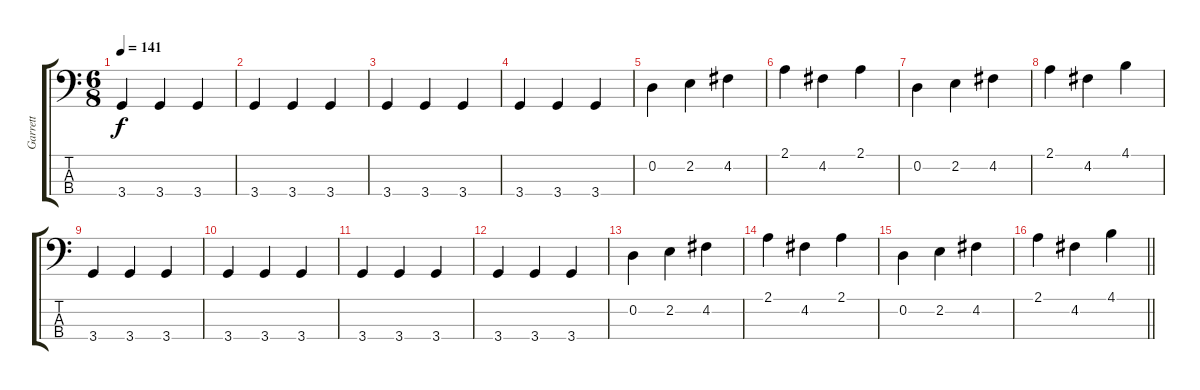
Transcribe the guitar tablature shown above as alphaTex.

\track ("Garrett" "Garrett") {instrument electricbassfinger}
\staff {score tabs}
\tuning (G2 D2 A1 E1) {hide}
\ts (6 8)
\tempo 141
\clef f4
\ks c
3.4.4{dy f} 3.4.4 3.4.4 |
3.4.4 3.4.4 3.4.4 |
3.4.4 3.4.4 3.4.4 |
3.4.4 3.4.4 3.4.4 |
0.2.4 2.2.4 4.2.4 |
2.1.4 4.2.4 2.1.4 |
0.2.4 2.2.4 4.2.4 |
2.1.4 4.2.4 4.1.4 |
3.4.4 3.4.4 3.4.4 |
3.4.4 3.4.4 3.4.4 |
3.4.4 3.4.4 3.4.4 |
3.4.4 3.4.4 3.4.4 |
0.2.4 2.2.4 4.2.4 |
2.1.4 4.2.4 2.1.4 |
0.2.4 2.2.4 4.2.4 |
\barLineRight lightlight
2.1.4 4.2.4 4.1.4
